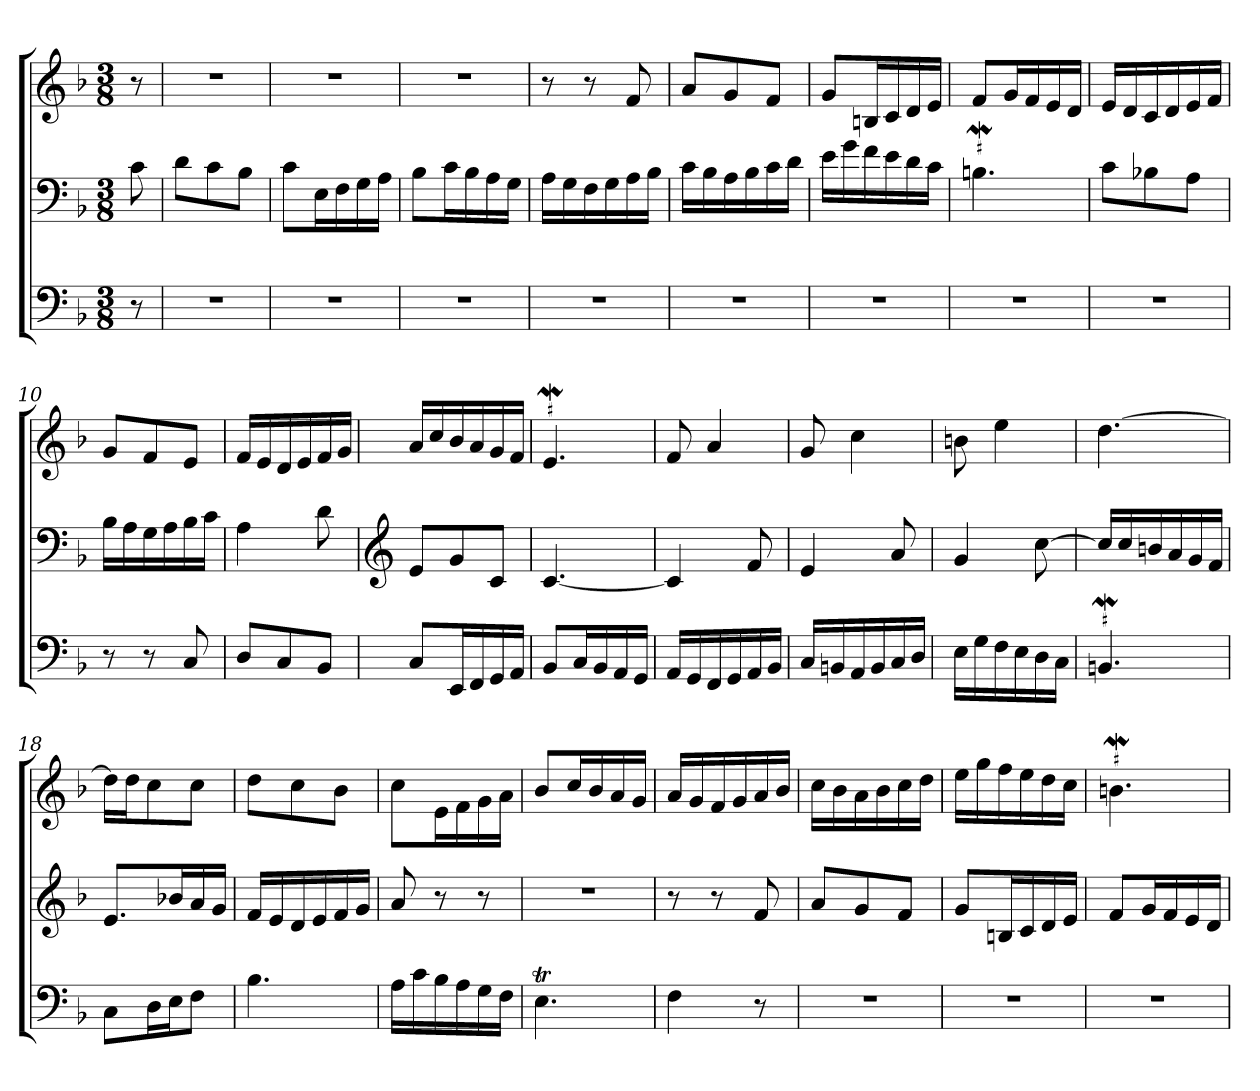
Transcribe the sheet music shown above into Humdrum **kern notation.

**kern	**kern	**kern
*part3	*part2	*part1
*staff3	*staff2	*staff1
*clefF4	*clefF4	*clefG2
*k[b-]	*k[b-]	*k[b-]
*F:	*F:	*F:
*M3/8	*M3/8	*M3/8
*MM76	*MM76	*MM76
=1	=1	=1
8r	8c	8r
=2	=2	=2
4.r	8d\L	4.r
.	8c\	.
.	8B-\J	.
=3	=3	=3
4.r	8c\L	4.r
.	16E\L	.
.	16F\	.
.	16G\	.
.	16A\JJ	.
=4	=4	=4
4.r	8B-\L	4.r
.	16c\L	.
.	16B-\	.
.	16A\	.
.	16G\JJ	.
=5	=5	=5
4.r	16A\LL	8r
.	16G\	.
.	16F\	8r
.	16G\	.
.	16A\	8f
.	16B-\JJ	.
=6	=6	=6
4.r	16c\LL	8a/L
.	16B-\	.
.	16A\	8g/
.	16B-\	.
.	16c\	8f/J
.	16d\JJ	.
=7	=7	=7
4.r	16e\LL	8g/L
.	16g\	.
.	16f\	16Bn/L
.	16e\	16c/
.	16d\	16d/
.	16c\JJ	16e/JJ
=8	=8	=8
!	!LO:MOR:acc=#	!
4.r	4.Bnw	8f/L
.	.	16g/L
.	.	16f/
.	.	16e/
.	.	16d/JJ
=9	=9	=9
4.r	8c\L	16e/LL
.	.	16d/
.	8B-X\	16c/
.	.	16d/
.	8A\J	16e/
.	.	16f/JJ
=10	=10	=10
8r	16B-\LL	8g/L
.	16A\	.
8r	16G\	8f/
.	16A\	.
8C	16B-\	8e/J
.	16c\JJ	.
=11	=11	=11
8D/L	4A	16f/LL
.	.	16e/
8C/	.	16d/
.	.	16e/
8BB-/J	8d	16f/
.	.	16g/JJ
=12	=12	=12
*	*clefG2	*
8C/L	8e/L	16a/LL
.	.	16cc/
16EE/L	8g/	16b-/
16FF/	.	16a/
16GG/	8c/J	16g/
16AA/JJ	.	16f/JJ
=13	=13	=13
!	!	!LO:MOR:acc=#
8BB-/L	[4.c	4.ew
16C/L	.	.
16BB-/	.	.
16AA/	.	.
16GG/JJ	.	.
=14	=14	=14
16AA/LL	4c]	8f
16GG/	.	.
16FF/	.	4a
16GG/	.	.
16AA/	8f	.
16BB-/JJ	.	.
=15	=15	=15
16C/LL	4e	8g
16BBn/	.	.
16AA/	.	4cc
16BB/	.	.
16C/	8a	.
16D/JJ	.	.
=16	=16	=16
16E\LL	4g	8bn
16G\	.	.
16F\	.	4ee
16E\	.	.
16D\	[8cc	.
16C\JJ	.	.
=17	=17	=17
!LO:MOR:acc=#	!	!
4.BBnw	16cc/LL]	[4.dd
.	16cc/	.
.	16bn/	.
.	16a/	.
.	16g/	.
.	16f/JJ	.
=18	=18	=18
8C\L	8.e/L	16dd\LL]
.	.	16dd\J
16D\L	.	8cc\
16E\J	16b-X/L	.
8F\J	16a/	8cc\J
.	16g/JJ	.
=19	=19	=19
4.B-	16f/LL	8dd\L
.	16e/	.
.	16d/	8cc\
.	16e/	.
.	16f/	8b-\J
.	16g/JJ	.
=20	=20	=20
16A\LL	8a	8cc\L
16c\	.	.
16B-\	8r	16e\L
16A\	.	16f\
16G\	8r	16g\
16F\JJ	.	16a\JJ
=21	=21	=21
4.Et	4.r	8b-/L
.	.	16cc/L
.	.	16b-/
.	.	16a/
.	.	16g/JJ
=22	=22	=22
4F	8r	16a/LL
.	.	16g/
.	8r	16f/
.	.	16g/
8r	8f	16a/
.	.	16b-/JJ
=23	=23	=23
4.r	8a/L	16cc\LL
.	.	16b-\
.	8g/	16a\
.	.	16b-\
.	8f/J	16cc\
.	.	16dd\JJ
=24	=24	=24
4.r	8g/L	16ee\LL
.	.	16gg\
.	16Bn/L	16ff\
.	16c/	16ee\
.	16d/	16dd\
.	16e/JJ	16cc\JJ
=25	=25	=25
!	!	!LO:MOR:acc=#
4.r	8f/L	4.bnw
.	16g/L	.
.	16f/	.
.	16e/	.
.	16d/JJ	.
=	=	=
*-	*-	*-
